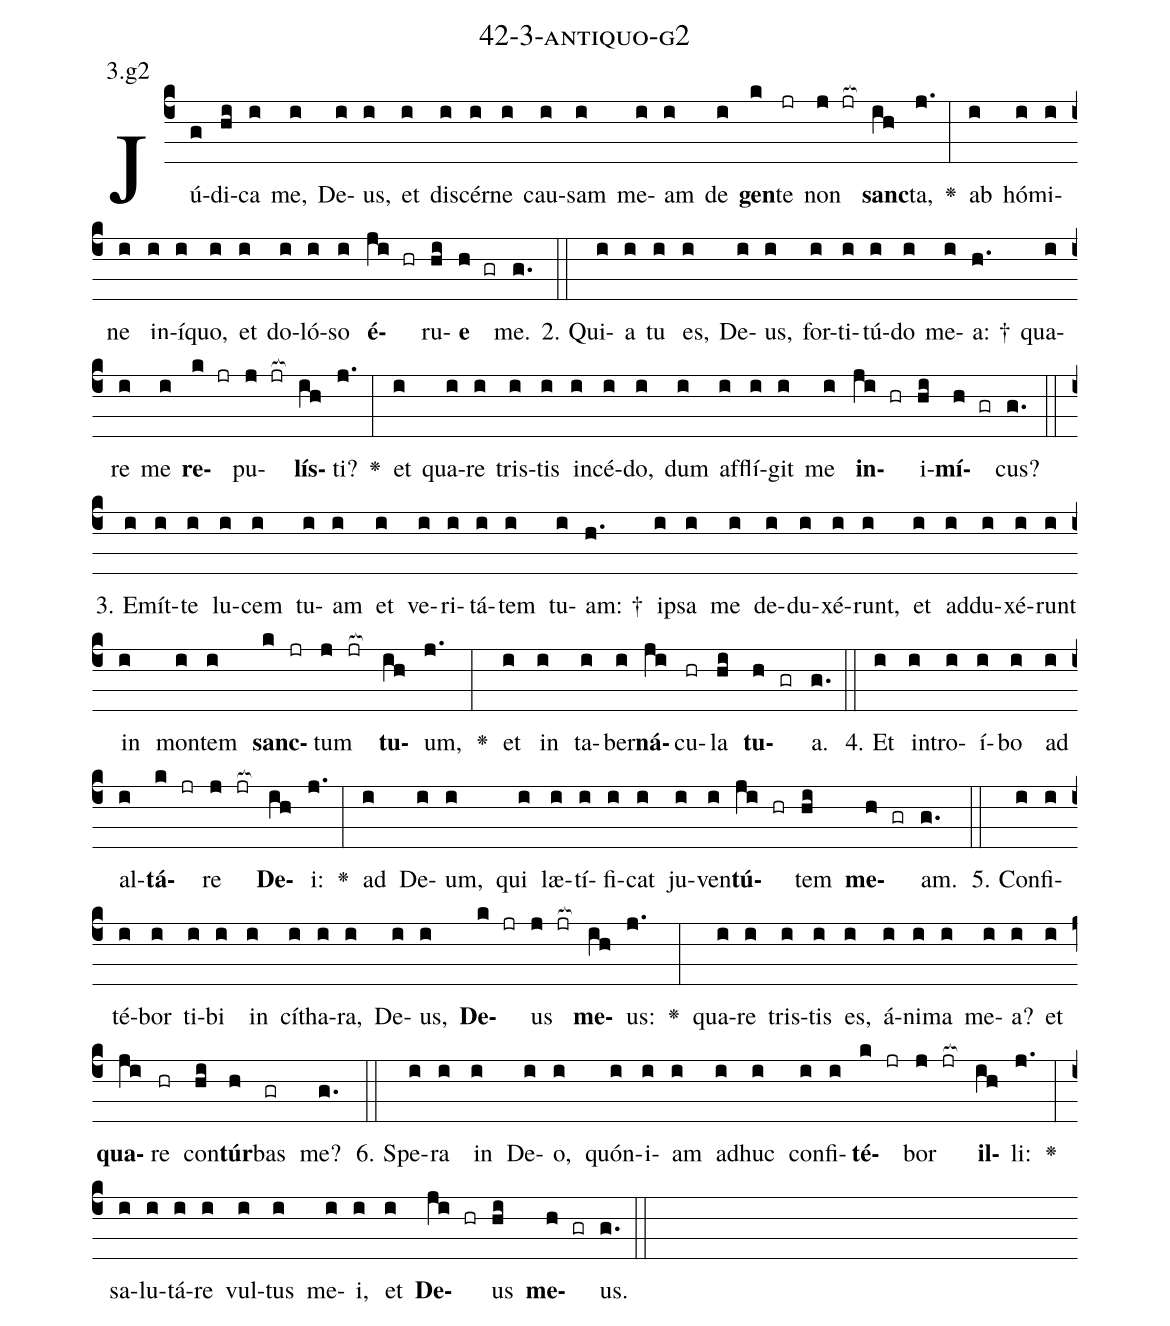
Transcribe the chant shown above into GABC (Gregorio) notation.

name: 42-3-antiquo-g2;
annotation: 3.g2;
%%
(c4)Jú(g)di(hi)ca(i) me,(i) De(i)us,(i) et(i) di(i)scér(i)ne(i) cau(i)sam(i) me(i)am(i) de(i) <b>gen</b>(k)te(jr) non(j jr[ocb:1{]) <b>sanc</b>(ih[ocb:0}])ta,(j.) <v>\greheightstar</v>(:) ab(i) hó(i)mi(i)ne(i) in(i)í(i)quo,(i) et(i) do(i)ló(i)so(i) <b>é</b>(ji hr)ru(hi)<b>e</b>(h gr) me.(g.) (::)
2. Qui(i)a(i) tu(i) es,(i) De(i)us,(i) for(i)ti(i)tú(i)do(i) me(i)a: †(h.) qua(i)re(i) me(i) <b>re</b>(k jr)pu(j jr[ocb:1{])<b>lís</b>(ih[ocb:0}])ti?(j.) <v>\greheightstar</v>(:) et(i) qua(i)re(i) tris(i)tis(i) in(i)cé(i)do,(i) dum(i) af(i)flí(i)git(i) me(i) <b>in</b>(ji hr)i(hi)<b>mí</b>(h gr)cus?(g.) (::)
3. E(i)mít(i)te(i) lu(i)cem(i) tu(i)am(i) et(i) ve(i)ri(i)tá(i)tem(i) tu(i)am: †(h.) ip(i)sa(i) me(i) de(i)du(i)xé(i)runt,(i) et(i) ad(i)du(i)xé(i)runt(i) in(i) mon(i)tem(i) <b>sanc</b>(k jr)tum(j jr[ocb:1{]) <b>tu</b>(ih[ocb:0}])um,(j.) <v>\greheightstar</v>(:) et(i) in(i) ta(i)ber(i)<b>ná</b>(ji)cu(hr)la(hi) <b>tu</b>(h gr)a.(g.) (::)
4. Et(i) in(i)tro(i)í(i)bo(i) ad(i) al(i)<b>tá</b>(k jr)re(j jr[ocb:1{]) <b>De</b>(ih[ocb:0}])i:(j.) <v>\greheightstar</v>(:) ad(i) De(i)um,(i) qui(i) læ(i)tí(i)fi(i)cat(i) ju(i)ven(i)<b>tú</b>(ji hr)tem(hi) <b>me</b>(h gr)am.(g.) (::)
5. Con(i)fi(i)té(i)bor(i) ti(i)bi(i) in(i) cí(i)tha(i)ra,(i) De(i)us,(i) <b>De</b>(k jr)us(j jr[ocb:1{]) <b>me</b>(ih[ocb:0}])us:(j.) <v>\greheightstar</v>(:) qua(i)re(i) tris(i)tis(i) es,(i) á(i)ni(i)ma(i) me(i)a?(i) et(i) <b>qua</b>(ji)re(hr) con(hi)<b>túr</b>(h)bas(gr) me?(g.) (::)
6. Spe(i)ra(i) in(i) De(i)o,(i) quón(i)i(i)am(i) ad(i)huc(i) con(i)fi(i)<b>té</b>(k jr)bor(j jr[ocb:1{]) <b>il</b>(ih[ocb:0}])li:(j.) <v>\greheightstar</v>(:) sa(i)lu(i)tá(i)re(i) vul(i)tus(i) me(i)i,(i) et(i) <b>De</b>(ji hr)us(hi) <b>me</b>(h gr)us.(g.) (::)
